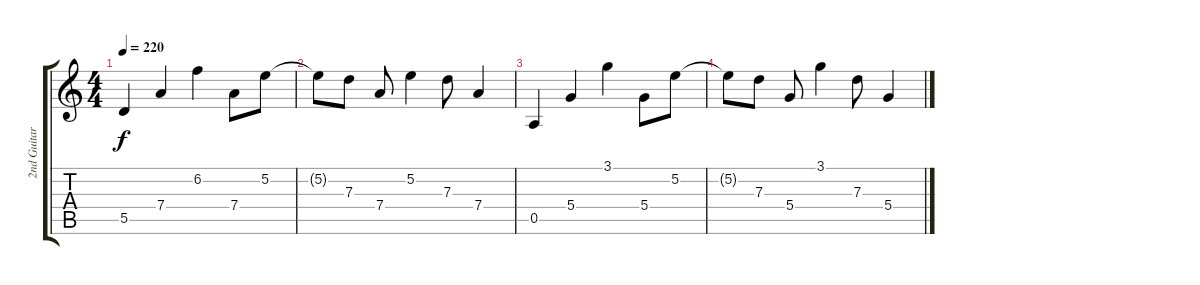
\track ("2nd Guitar" "2nd Guitar") {instrument electricguitarjazz}
\staff {score tabs}
\tuning (E4 B3 G3 D3 A2 E2) {hide}
\ts (4 4)
\tempo 220
\clef g2
\ks c
5.5.4{dy f} 7.4.4 6.2.4 7.4.8 5.2.8 |
5.2{t}.8 7.3.8 7.4.8 5.2.4 7.3.8 7.4.4 |
0.5.4 5.4.4 3.1.4 5.4.8 5.2.8 |
5.2{t}.8 7.3.8 5.4.8 3.1.4 7.3.8 5.4.4
